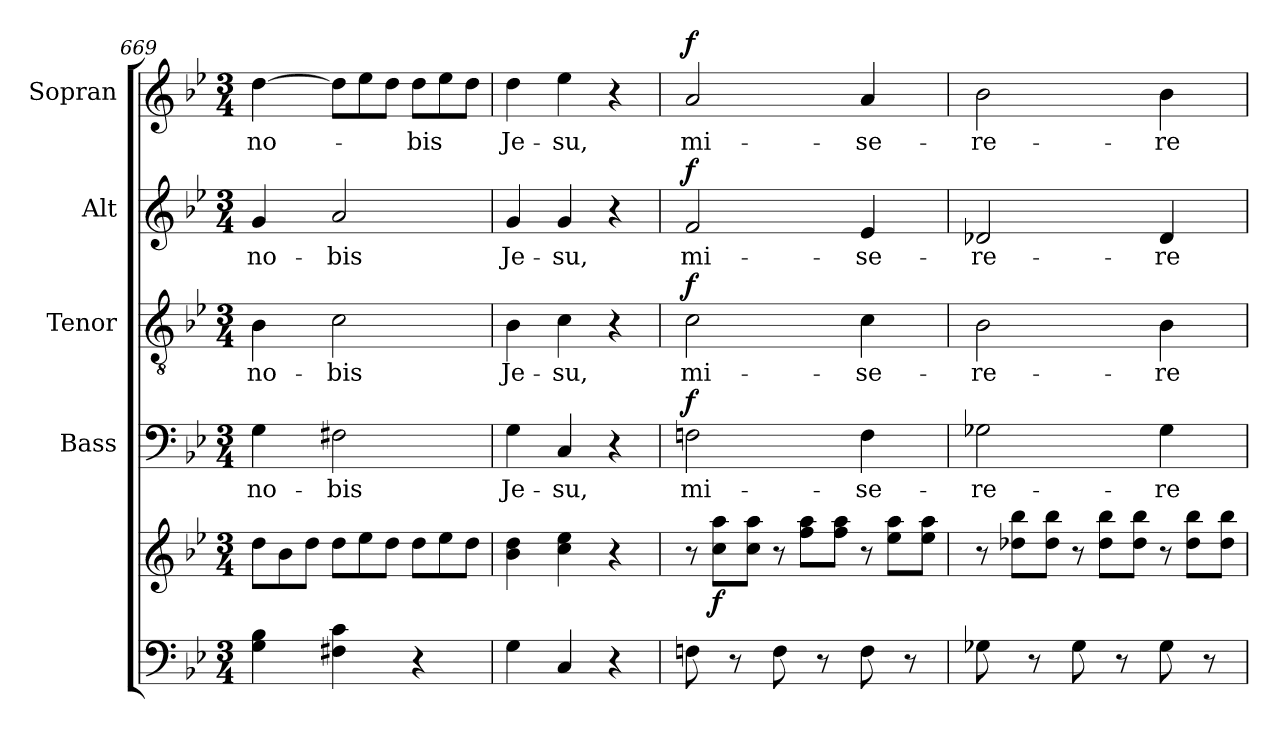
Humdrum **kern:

**kern	**kern	**dynam	**kern	**text	**dynam	**kern	**text	**dynam	**kern	**text	**dynam	**kern	**text	**dynam
*part5	*part5	*part5	*part4	*part4	*part4	*part3	*part3	*part3	*part2	*part2	*part2	*part1	*part1	*part1
*staff6	*staff5	*staff5/6	*staff4	*staff4	*staff4	*staff3	*staff3	*staff3	*staff2	*staff2	*staff2	*staff1	*staff1	*staff1
*	*	*	*I"Bass	*	*	*I"Tenor	*	*	*I"Alt	*	*	*I"Sopran	*	*
*	*	*	*I'B.	*	*	*I'T.	*	*	*I'A.	*	*	*I'S.	*	*
!!LO:LB:g=z
*clefF4	*clefG2	*	*clefF4	*	*	*clefGv2	*	*	*clefG2	*	*	*clefG2	*	*
*k[b-e-]	*k[b-e-]	*	*k[b-e-]	*	*	*k[b-e-]	*	*	*k[b-e-]	*	*	*k[b-e-]	*	*
*B-:	*B-:	*	*B-:	*	*	*B-:	*	*	*B-:	*	*	*B-:	*	*
*M3/4	*M3/4	*	*M3/4	*	*	*M3/4	*	*	*M3/4	*	*	*M3/4	*	*
*	*Xtuplet	*	*	*	*	*	*	*	*	*	*	*	*	*
=669	=669	=669	=669	=669	=669	=669	=669	=669	=669	=669	=669	=669	=669	=669
!	!	!	!	!LO:LY:b	!	!	!LO:LY:b	!	!	!LO:LY:b	!	!	!LO:LY:b	!
4G\ 4B-\	12dd\L	.	4G\	no-	.	4B-\	no-	.	4g/	no-	.	[4dd\	no-	.
.	12b-\	.	.	.	.	.	.	.	.	.	.	.	.	.
.	12dd\J	.	.	.	.	.	.	.	.	.	.	.	.	.
!	!	!	!	!LO:LY:b	!	!	!LO:LY:b	!	!	!LO:LY:b	!	!	!	!
*	*	*	*	*	*	*	*	*	*	*	*	*Xtuplet	*	*
4F#X\ 4c\	12dd\L	.	2F#X\	-bis	.	2c\	-bis	.	2a/	-bis	.	12dd\L]	.	.
.	12ee-\	.	.	.	.	.	.	.	.	.	.	12ee-\	.	.
.	12dd\J	.	.	.	.	.	.	.	.	.	.	12dd\J	.	.
!	!	!	!	!	!	!	!	!	!	!	!	!	!LO:LY:b	!
4r	12dd\L	.	.	.	.	.	.	.	.	.	.	12dd\L	-bis	.
.	12ee-\	.	.	.	.	.	.	.	.	.	.	12ee-\	.	.
.	12dd\J	.	.	.	.	.	.	.	.	.	.	12dd\J	.	.
=670	=670	=670	=670	=670	=670	=670	=670	=670	=670	=670	=670	=670	=670	=670
!	!	!	!	!LO:LY:b	!	!	!LO:LY:b	!	!	!LO:LY:b	!	!	!LO:LY:b	!
4G\	4b-\ 4dd\	.	4G\	Je-	.	4B-\	Je-	.	4g/	Je-	.	4dd\	Je-	.
!	!	!	!	!LO:LY:b	!	!	!LO:LY:b	!	!	!LO:LY:b	!	!	!LO:LY:b	!
4C/	4cc\ 4ee-\	.	4C/	-su,	.	4c\	-su,	.	4g/	-su,	.	4ee-\	-su,	.
4r	4r	.	4r	.	.	4r	.	.	4r	.	.	4r	.	.
=671	=671	=671	=671	=671	=671	=671	=671	=671	=671	=671	=671	=671	=671	=671
!	!	!	!	!LO:LY:b	!LO:DY:a	!	!LO:LY:b	!LO:DY:a	!	!LO:LY:b	!LO:DY:a	!	!LO:LY:b	!LO:DY:a
8Fn\	12r	.	2Fn\	mi-	f	2c\	mi-	f	2f/	mi-	f	2a/	mi-	f
!	!	!LO:DY:b	!	!	!	!	!	!	!	!	!	!	!	!
.	12cc\ 12aa\L	f	.	.	.	.	.	.	.	.	.	.	.	.
8r	.	.	.	.	.	.	.	.	.	.	.	.	.	.
.	12cc\ 12aa\J	.	.	.	.	.	.	.	.	.	.	.	.	.
8F\	12r	.	.	.	.	.	.	.	.	.	.	.	.	.
.	12ff\ 12aa\L	.	.	.	.	.	.	.	.	.	.	.	.	.
8r	.	.	.	.	.	.	.	.	.	.	.	.	.	.
.	12ff\ 12aa\J	.	.	.	.	.	.	.	.	.	.	.	.	.
!	!	!	!	!LO:LY:b	!	!	!LO:LY:b	!	!	!LO:LY:b	!	!	!LO:LY:b	!
8F\	12r	.	4F\	-se-	.	4c\	-se-	.	4e-/	-se-	.	4a/	-se-	.
.	12ee-\ 12aa\L	.	.	.	.	.	.	.	.	.	.	.	.	.
8r	.	.	.	.	.	.	.	.	.	.	.	.	.	.
.	12ee-\ 12aa\J	.	.	.	.	.	.	.	.	.	.	.	.	.
=672	=672	=672	=672	=672	=672	=672	=672	=672	=672	=672	=672	=672	=672	=672
!	!	!	!	!LO:LY:b	!	!	!LO:LY:b	!	!	!LO:LY:b	!	!	!LO:LY:b	!
8G-X\	12r	.	2G-X\	-re-	.	2B-\	-re-	.	2d-X/	-re-	.	2b-\	-re-	.
.	12dd-X\ 12bb-\L	.	.	.	.	.	.	.	.	.	.	.	.	.
8r	.	.	.	.	.	.	.	.	.	.	.	.	.	.
.	12dd-\ 12bb-\J	.	.	.	.	.	.	.	.	.	.	.	.	.
8G-\	12r	.	.	.	.	.	.	.	.	.	.	.	.	.
.	12dd-\ 12bb-\L	.	.	.	.	.	.	.	.	.	.	.	.	.
8r	.	.	.	.	.	.	.	.	.	.	.	.	.	.
.	12dd-\ 12bb-\J	.	.	.	.	.	.	.	.	.	.	.	.	.
!	!	!	!	!LO:LY:b	!	!	!LO:LY:b	!	!	!LO:LY:b	!	!	!LO:LY:b	!
8G-\	12r	.	4G-\	-re	.	4B-\	-re	.	4d-/	-re	.	4b-\	-re	.
.	12dd-\ 12bb-\L	.	.	.	.	.	.	.	.	.	.	.	.	.
8r	.	.	.	.	.	.	.	.	.	.	.	.	.	.
.	12dd-\ 12bb-\J	.	.	.	.	.	.	.	.	.	.	.	.	.
=	=	=	=	=	=	=	=	=	=	=	=	=	=	=
*-	*-	*-	*-	*-	*-	*-	*-	*-	*-	*-	*-	*-	*-	*-
